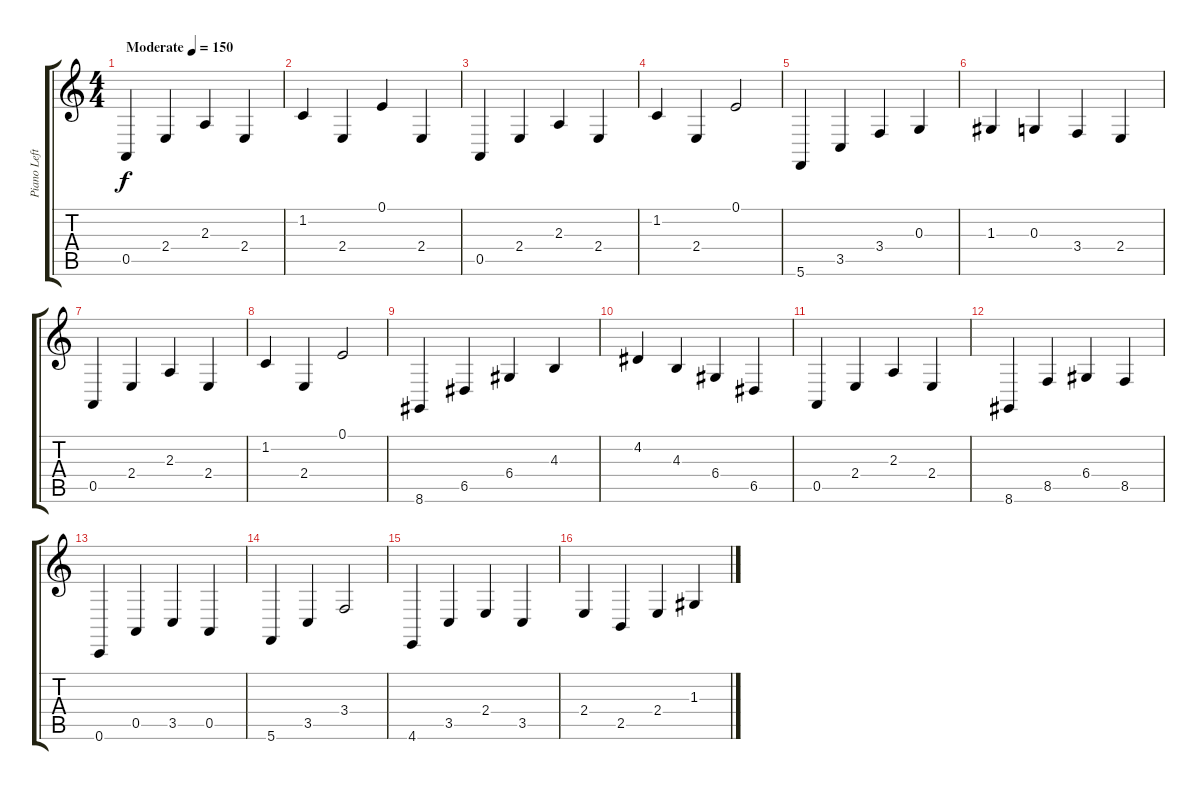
\track ("Piano Left Hand (Rythym Guitar) Dropped " "Piano Left") {instrument electricgrandpiano}
\staff {score tabs}
\tuning (E4 B3 G3 D3 A2 C2) {hide}
\ts (4 4)
\tempo (150 "Moderate")
\clef g2
\ks c
0.5.4{dy f instrument electricgrandpiano} 2.4.4 2.3.4 2.4.4 |
1.2.4 2.4.4 0.1.4 2.4.4 |
0.5.4 2.4.4 2.3.4 2.4.4 |
1.2.4 2.4.4 0.1.2 |
5.6.4 3.5.4 3.4.4 0.3.4 |
1.3.4 0.3.4 3.4.4 2.4.4 |
0.5.4 2.4.4 2.3.4 2.4.4 |
1.2.4 2.4.4 0.1.2 |
8.6.4 6.5.4 6.4.4 4.3.4 |
4.2.4 4.3.4 6.4.4 6.5.4 |
0.5.4 2.4.4 2.3.4 2.4.4 |
8.6.4 8.5.4 6.4.4 8.5.4 |
0.6.4 0.5.4 3.5.4 0.5.4 |
5.6.4 3.5.4 3.4.2 |
4.6.4 3.5.4 2.4.4 3.5.4 |
2.4.4 2.5.4 2.4.4 1.3.4
